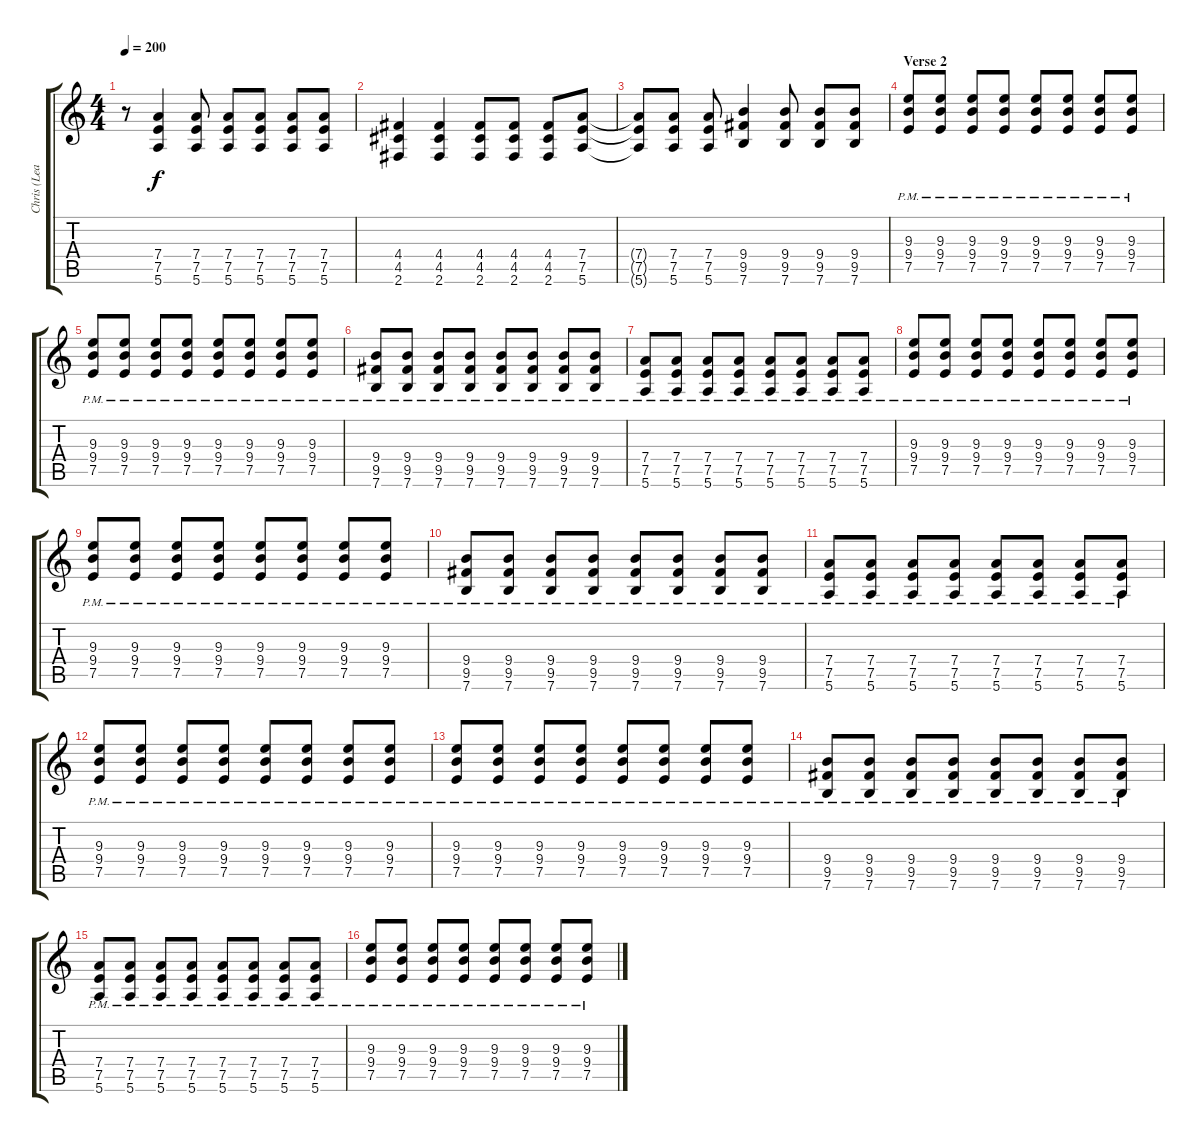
\track ("Chris (Lead Guitar)" "Chris (Lea") {instrument overdrivenguitar}
\staff {score tabs}
\tuning (E4 B3 G3 D3 A2 E2) {hide}
\ts (4 4)
\tempo 200
\clef g2
\ks c
r.8{dy f} (7.4 7.5 5.6).4 (7.4 7.5 5.6).8 (7.4 7.5 5.6).8 (7.4 7.5 5.6).8 (7.4 7.5 5.6).8 (7.4 7.5 5.6).8 |
(4.4 4.5 2.6).4 (4.4 4.5 2.6).4 (4.4 4.5 2.6).8 (4.4 4.5 2.6).8 (4.4 4.5 2.6).8 (7.4 7.5 5.6).8 |
(7.4{t} 7.5{t} 5.6{t}).8 (7.4 7.5 5.6).8 (7.4 7.5 5.6).8 (9.4 9.5 7.6).4 (9.4 9.5 7.6).8 (9.4 9.5 7.6).8 (9.4 9.5 7.6).8 |
\section ("" "Verse 2")
(9.3 9.4 7.5{pm}).8 (9.3 9.4 7.5{pm}).8 (9.3 9.4 7.5{pm}).8 (9.3 9.4 7.5{pm}).8 (9.3 9.4 7.5{pm}).8 (9.3 9.4 7.5{pm}).8 (9.3 9.4 7.5{pm}).8 (9.3 9.4 7.5{pm}).8 |
(9.3 9.4 7.5{pm}).8 (9.3 9.4 7.5{pm}).8 (9.3 9.4 7.5{pm}).8 (9.3 9.4 7.5{pm}).8 (9.3 9.4 7.5{pm}).8 (9.3 9.4 7.5{pm}).8 (9.3 9.4 7.5{pm}).8 (9.3 9.4 7.5{pm}).8 |
(9.4 9.5{pm} 7.6).8 (9.4 9.5{pm} 7.6).8 (9.4 9.5{pm} 7.6).8 (9.4 9.5{pm} 7.6).8 (9.4 9.5{pm} 7.6).8 (9.4 9.5{pm} 7.6).8 (9.4 9.5{pm} 7.6).8 (9.4 9.5{pm} 7.6).8 |
(7.4 7.5{pm} 5.6).8 (7.4 7.5{pm} 5.6).8 (7.4 7.5{pm} 5.6).8 (7.4 7.5{pm} 5.6).8 (7.4 7.5{pm} 5.6).8 (7.4 7.5{pm} 5.6).8 (7.4 7.5{pm} 5.6).8 (7.4 7.5{pm} 5.6).8 |
(9.3 9.4 7.5{pm}).8 (9.3 9.4 7.5{pm}).8 (9.3 9.4 7.5{pm}).8 (9.3 9.4 7.5{pm}).8 (9.3 9.4 7.5{pm}).8 (9.3 9.4 7.5{pm}).8 (9.3 9.4 7.5{pm}).8 (9.3 9.4 7.5{pm}).8 |
(9.3 9.4 7.5{pm}).8 (9.3 9.4 7.5{pm}).8 (9.3 9.4 7.5{pm}).8 (9.3 9.4 7.5{pm}).8 (9.3 9.4 7.5{pm}).8 (9.3 9.4 7.5{pm}).8 (9.3 9.4 7.5{pm}).8 (9.3 9.4 7.5{pm}).8 |
(9.4 9.5{pm} 7.6).8 (9.4 9.5{pm} 7.6).8 (9.4 9.5{pm} 7.6).8 (9.4 9.5{pm} 7.6).8 (9.4 9.5{pm} 7.6).8 (9.4 9.5{pm} 7.6).8 (9.4 9.5{pm} 7.6).8 (9.4 9.5{pm} 7.6).8 |
(7.4 7.5{pm} 5.6).8 (7.4 7.5{pm} 5.6).8 (7.4 7.5{pm} 5.6).8 (7.4 7.5{pm} 5.6).8 (7.4 7.5{pm} 5.6).8 (7.4 7.5{pm} 5.6).8 (7.4 7.5{pm} 5.6).8 (7.4 7.5{pm} 5.6).8 |
(9.3 9.4 7.5{pm}).8 (9.3 9.4 7.5{pm}).8 (9.3 9.4 7.5{pm}).8 (9.3 9.4 7.5{pm}).8 (9.3 9.4 7.5{pm}).8 (9.3 9.4 7.5{pm}).8 (9.3 9.4 7.5{pm}).8 (9.3 9.4 7.5{pm}).8 |
(9.3 9.4 7.5{pm}).8 (9.3 9.4 7.5{pm}).8 (9.3 9.4 7.5{pm}).8 (9.3 9.4 7.5{pm}).8 (9.3 9.4 7.5{pm}).8 (9.3 9.4 7.5{pm}).8 (9.3 9.4 7.5{pm}).8 (9.3 9.4 7.5{pm}).8 |
(9.4 9.5{pm} 7.6).8 (9.4 9.5{pm} 7.6).8 (9.4 9.5{pm} 7.6).8 (9.4 9.5{pm} 7.6).8 (9.4 9.5{pm} 7.6).8 (9.4 9.5{pm} 7.6).8 (9.4 9.5{pm} 7.6).8 (9.4 9.5{pm} 7.6).8 |
(7.4 7.5{pm} 5.6).8 (7.4 7.5{pm} 5.6).8 (7.4 7.5{pm} 5.6).8 (7.4 7.5{pm} 5.6).8 (7.4 7.5{pm} 5.6).8 (7.4 7.5{pm} 5.6).8 (7.4 7.5{pm} 5.6).8 (7.4 7.5{pm} 5.6).8 |
(9.3 9.4 7.5{pm}).8 (9.3 9.4 7.5{pm}).8 (9.3 9.4 7.5{pm}).8 (9.3 9.4 7.5{pm}).8 (9.3 9.4 7.5{pm}).8 (9.3 9.4 7.5{pm}).8 (9.3 9.4 7.5{pm}).8 (9.3 9.4 7.5{pm}).8
